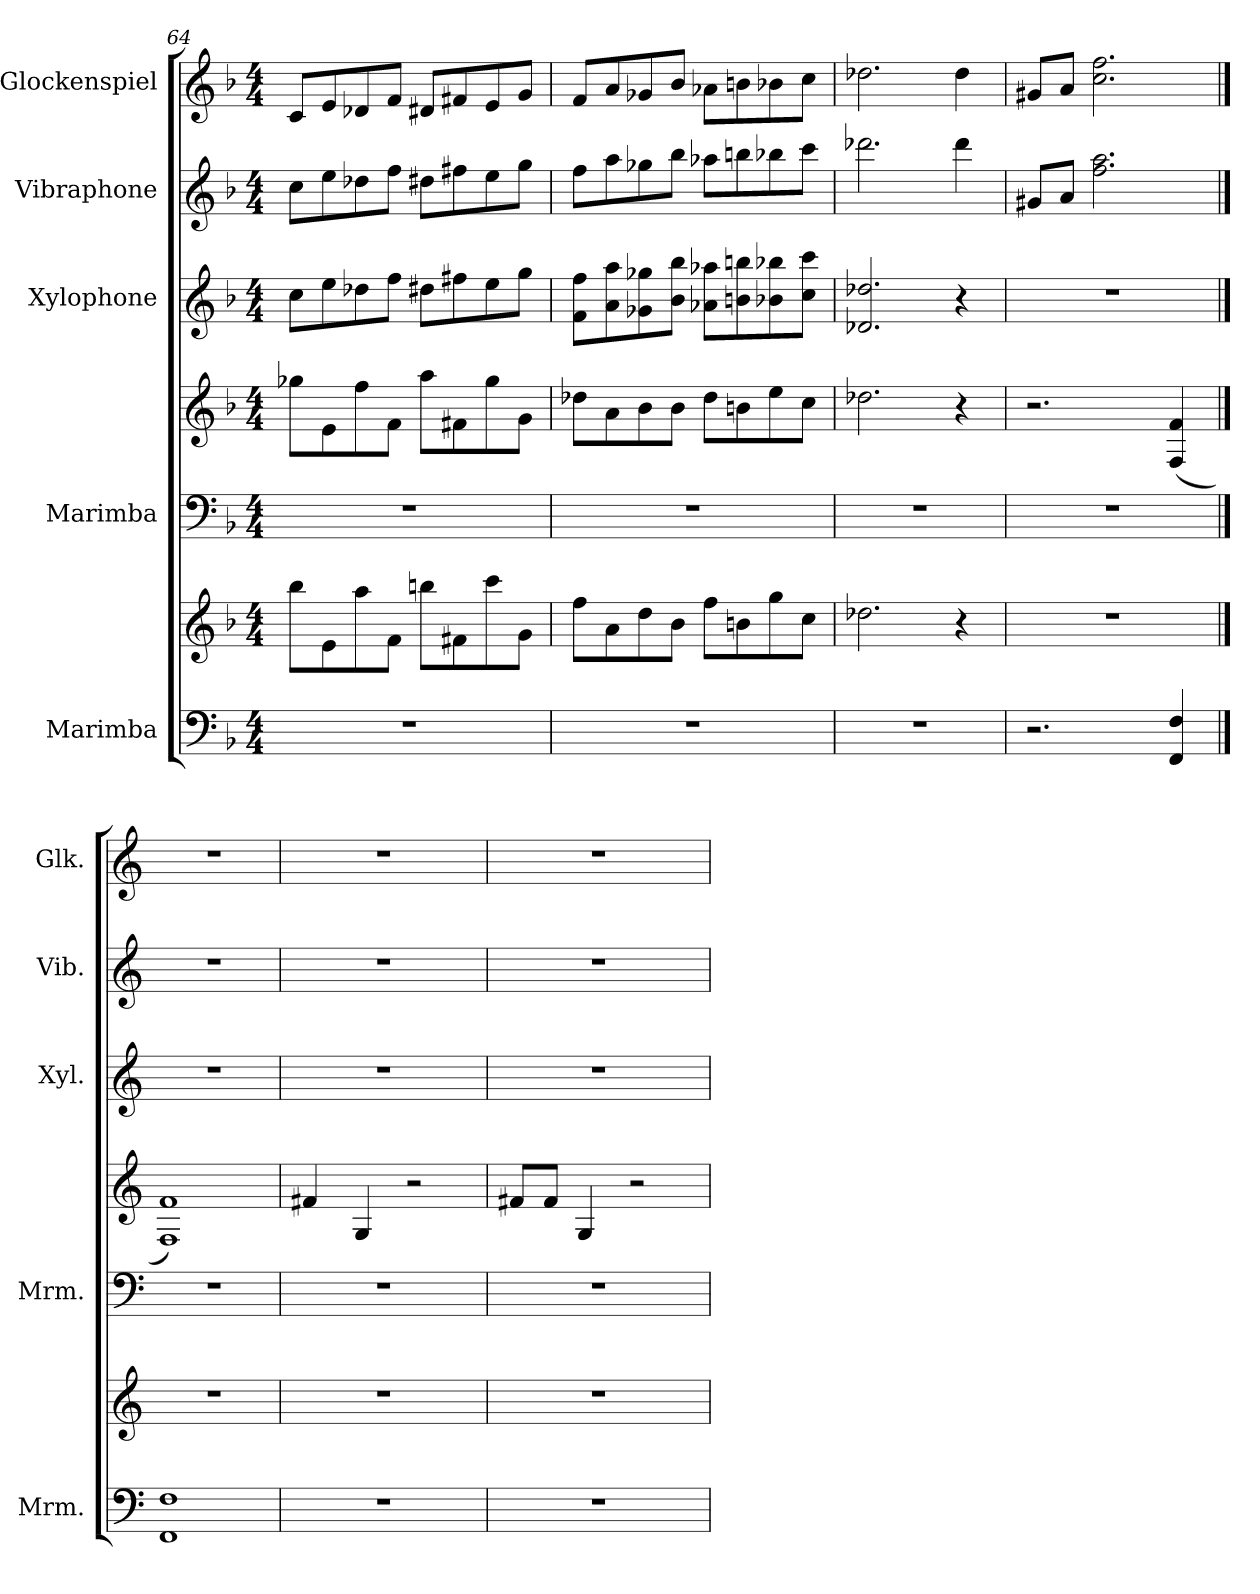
**kern	**kern	**kern	**kern	**kern	**kern	**kern
*part5	*part5	*part4	*part4	*part3	*part2	*part1
*staff7	*staff6	*staff5	*staff4	*staff3	*staff2	*staff1
*I"Marimba	*	*I"Marimba	*	*I"Xylophone	*I"Vibraphone	*I"Glockenspiel
*I'Mrm.	*	*I'Mrm.	*	*I'Xyl.	*I'Vib.	*I'Glk.
!!LO:LB:g=z
*clefF4	*clefG2	*clefF4	*clefG2	*clefG2	*clefG2	*clefG2
*	*	*	*	*ITrd-7c-12	*	*ITrd-14c-24
*k[b-]	*k[b-]	*k[b-]	*k[b-]	*k[b-]	*k[b-]	*k[b-]
*M4/4	*M4/4	*M4/4	*M4/4	*M4/4	*M4/4	*M4/4
=64	=64	=64	=64	=64	=64	=64
1r	8bb-\L	1r	8gg-X\L	8ccc\L	8cc\L	8ccc/L
.	8e\	.	8e\	8eee\	8ee\	8eee/
.	8aa\	.	8ff\	8ddd-X\	8dd-X\	8ddd-X/
.	8f\J	.	8f\J	8fff\J	8ff\J	8fff/J
.	8bbn\L	.	8aa\L	8ddd#X\L	8dd#X\L	8ddd#X/L
.	8f#X\	.	8f#X\	8fff#X\	8ff#X\	8fff#X/
.	8ccc\	.	8gg-\	8eee\	8ee\	8eee/
.	8g\J	.	8g\J	8ggg\J	8gg\J	8ggg/J
=65	=65	=65	=65	=65	=65	=65
1r	8ff\L	1r	8dd-X\L	8ff\ 8fff\L	8ff\L	8fff/L
.	8a\	.	8a\	8aa\ 8aaa\	8aa\	8aaa/
.	8dd\	.	8b-\	8gg-X\ 8ggg-X\	8gg-X\	8ggg-X/
.	8b-\J	.	8b-\J	8bb-\ 8bbb-\J	8bb-\J	8bbb-/J
.	8ff\L	.	8dd-\L	8aa-X\ 8aaa-X\L	8aa-X\L	8aaa-X\L
.	8bn\	.	8bn\	8bbn\ 8bbbn\	8bbn\	8bbbn\
.	8gg\	.	8ee\	8bb-X\ 8bbb-X\	8bb-X\	8bbb-X\
.	8cc\J	.	8cc\J	8ccc\ 8cccc\J	8ccc\J	8cccc\J
=66	=66	=66	=66	=66	=66	=66
1r	2.dd-X\	1r	2.dd-X\	2.dd-X/ 2.ddd-X/	2.ddd-X\	2.dddd-X\
.	4r	.	4r	4r	4ddd-\	4dddd-\
=67	=67	=67	=67	=67	=67	=67
2.r	1r	1r	2.r	1r	8g#X/L	8ggg#X/L
.	.	.	.	.	8a/J	8aaa/J
.	.	.	.	.	2.ff\ 2.aa\	2.cccc\ 2.ffff\
4FF/ 4F/	.	.	(4F/ 4f/	.	.	.
==68	==68	==68	==68	==68	==68	==68
*k[]	*k[]	*k[]	*k[]	*k[]	*k[]	*k[]
*	*	*	*	*	*	*MM180
1FF 1F	1r	1r	1F 1f)	1r	1r	1r
=69	=69	=69	=69	=69	=69	=69
1r	1r	1r	4f#X/	1r	1r	1r
.	.	.	4G/	.	.	.
.	.	.	2r	.	.	.
!!LO:PB:g=z
=70	=70	=70	=70	=70	=70	=70
1r	1r	1r	8f#X/L	1r	1r	1r
.	.	.	8f#/J	.	.	.
.	.	.	4G/	.	.	.
.	.	.	2r	.	.	.
=	=	=	=	=	=	=
*-	*-	*-	*-	*-	*-	*-
